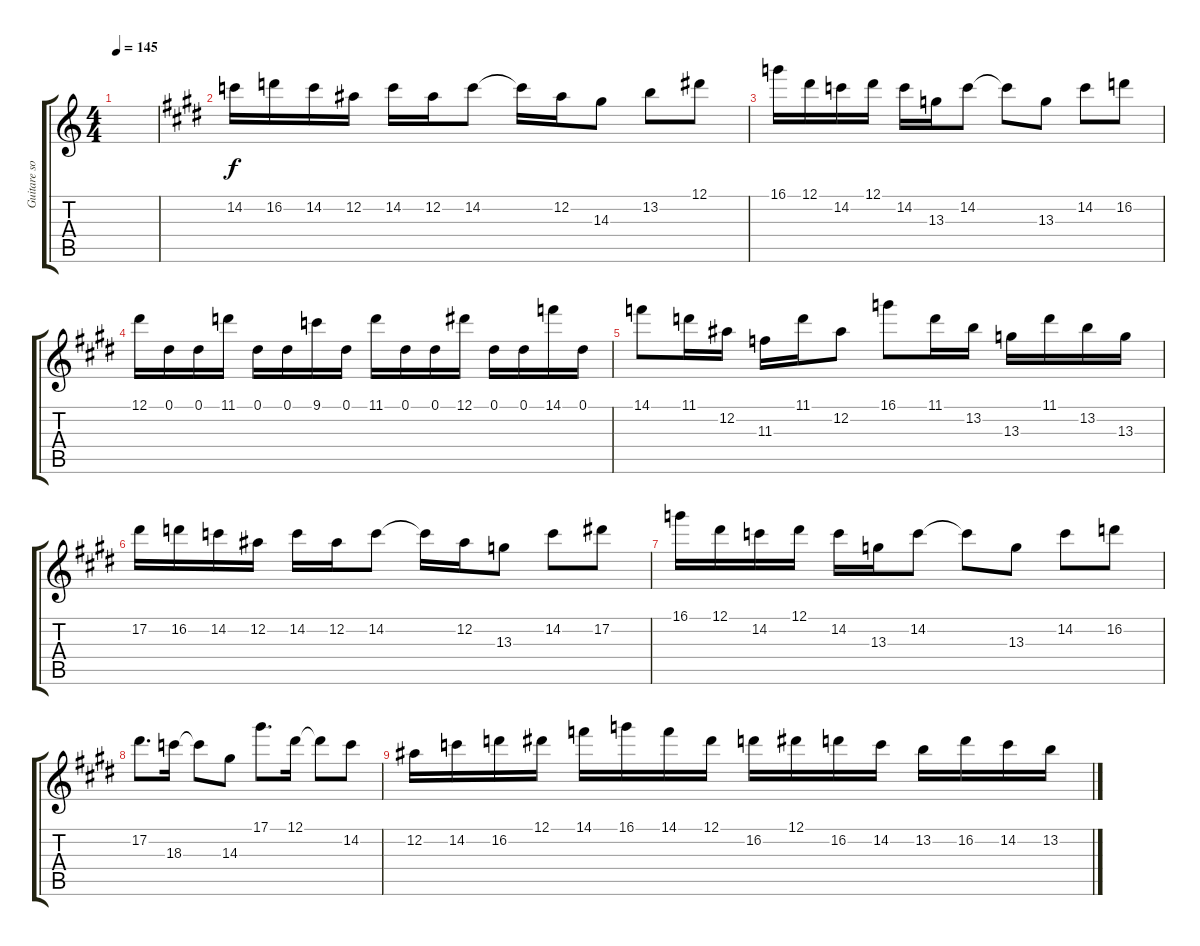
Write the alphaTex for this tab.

\track ("Guitare solo" "Guitare so") {instrument distortionguitar}
\staff {score tabs}
\tuning (Eb4 Bb3 Gb3 Db3 Ab2 Eb2) {hide}
\ts (4 4)
\tempo 145
\clef g2
\ks c
|
\ks e
14.2.16 16.2.16 14.2.16 12.2.16 14.2.16 12.2.16 14.2.8 14.2{t}.16 12.2.16 14.3.8 13.2.8 12.1.8 |
16.1.16 12.1.16 14.2.16 12.1.16 14.2.16 13.3.16 14.2.8 14.2{t}.8 13.3.8 14.2.8 16.2.8 |
12.1.16 0.1.16 0.1.16 11.1.16 0.1.16 0.1.16 9.1.16 0.1.16 11.1.16 0.1.16 0.1.16 12.1.16 0.1.16 0.1.16 14.1.16 0.1.16 |
14.1.8 11.1.16 12.2.16 11.3.16 11.1.16 12.2.8 16.1.8 11.1.16 13.2.16 13.3.16 11.1.16 13.2.16 13.3.16 |
17.2.16 16.2.16 14.2.16 12.2.16 14.2.16 12.2.16 14.2.8 14.2{t}.16 12.2.16 13.3.8 14.2.8 17.2.8 |
16.1.16 12.1.16 14.2.16 12.1.16 14.2.16 13.3.16 14.2.8 14.2{t}.8 13.3.8 14.2.8 16.2.8 |
17.2.8{d} 18.3.16 18.3{t}.8 14.3.8 17.1.8{d} 12.1.16 12.1{t}.8 14.2.8 |
12.2.16 14.2.16 16.2.16 12.1.16 14.1.16 16.1.16 14.1.16 12.1.16 16.2.16 12.1.16 16.2.16 14.2.16 13.2.16 16.2.16 14.2.16 13.2.16
